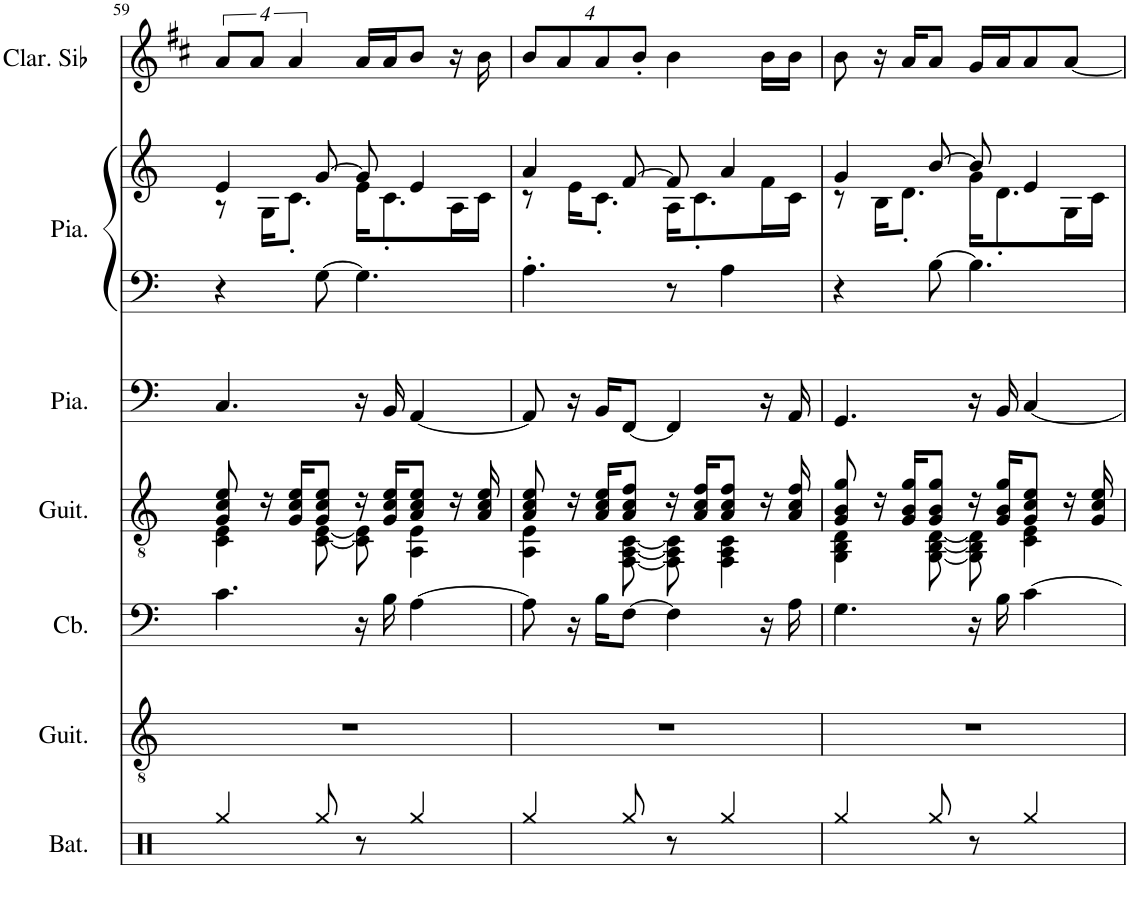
**kern	**kern	**kern	**kern	**kern	**kern	**kern	**kern
*part7	*part6	*part5	*part4	*part3	*part2	*part2	*part1
*staff8	*staff7	*staff6	*staff5	*staff4	*staff3	*staff2	*staff1
*I"Batterie	*I"Guitare acoustique	*I"Contrebasse	*I"Guitare classique	*I"Piano	*I"Piano	*	*I"Clarinette en Sib
*I'Bat.	*I'Guit.	*I'Cb.	*I'Guit.	*I'Pia.	*I'Pia.	*	*I'Clar. Sib
!!LO:PB:g=z
*clefX	*clefGv2	*clefF4	*clefGv2	*clefF4	*clefF4	*clefG2	*clefG2
*	*	*Trd7c12	*	*	*	*	*Trd1c2
*k[]	*k[]	*k[]	*k[]	*k[]	*k[]	*k[]	*k[f#c#]
*M6/8	*M6/8	*M6/8	*M6/8	*M6/8	*M6/8	*M6/8	*M6/8
=59	=59	=59	=59	=59	=59	=59	=59
*	*	*	*^	*	*	*^	*
4Rgg/	2.r	4.c\	8G/ 8c/ 8e/	4C\ 4E\	4.C/	4r	4e/	8r	32%3a/L
.	.	.	.	.	.	.	.	.	32%3a/J
.	.	.	16r	.	.	.	.	16G\KL	.
.	.	.	16G/ 16c/ 16e/KL	.	.	.	.	8.c'\J	16%3a/
8Rgg/	.	.	8G/ 8c/ 8e/J	[8C\ [8E\	.	[8G\	[8g/	.	.
8r	.	16r	16r	8C\] 8E\]	16r	4.G\]	8g/]	16e\KL	16a/LL
.	.	16B\	16G/ 16c/ 16e/KL	.	16BB/	.	.	8.c'\	16a/J
4Rgg/	.	[4A\	8A/ 8c/ 8e/J	4AA\ 4E\	[4AA/	.	4e/	.	8b/J
.	.	.	16r	.	.	.	.	16A\L	16r
.	.	.	16A/ 16c/ 16e/	.	.	.	.	16c\JJ	16b\
=60	=60	=60	=60	=60	=60	=60	=60	=60	=60
*	*	*	*	*	*	*	*	*	*Xbrackettup
4Rgg/	2.r	8A\]	8A/ 8c/ 8e/	4AA\ 4E\	8AA/]	4.A'\	4a/	8r	32%3b/L
.	.	.	.	.	.	.	.	.	32%3a/
.	.	16r	16r	.	16r	.	.	16e\KL	.
.	.	16B\KL	16A/ 16c/ 16e/KL	.	16BB/KL	.	.	8.c'\J	32%3a/
8Rgg/	.	[8F\J	8A/ 8c/ 8f/J	[8FF\ [8AA\ [8C\	[8FF/J	.	[8f/	.	.
.	.	.	.	.	.	.	.	.	32%3b'/J
8r	.	4F\]	16r	8FF\] 8AA\] 8C\]	4FF/]	8r	8f/]	16A\KL	4b\
.	.	.	16A/ 16c/ 16f/KL	.	.	.	.	8.c'\	.
4Rgg/	.	.	8A/ 8c/ 8f/J	4FF\ 4AA\ 4C\	.	4A\	4a/	.	.
.	.	16r	16r	.	16r	.	.	16f\L	16b\LL
.	.	16A\	16A/ 16c/ 16f/	.	16AA/	.	.	16c\JJ	16b\JJ
=61	=61	=61	=61	=61	=61	=61	=61	=61	=61
4Rgg/	2.r	4.G\	8G/ 8B/ 8g/	4GG\ 4BB\ 4D\	4.GG/	4r	4g/	8r	8b\
.	.	.	16r	.	.	.	.	16B\KL	16r
.	.	.	16G/ 16B/ 16g/KL	.	.	.	.	8.d'\J	16a/KL
8Rgg/	.	.	8G/ 8B/ 8g/J	[8GG\ [8BB\ [8D\	.	[8B\	[8b/	.	8a/J
8r	.	16r	16r	8GG\] 8BB\] 8D\]	16r	4.B\]	8b/]	16g\KL	16g/LL
.	.	16B\	16G/ 16B/ 16g/KL	.	16BB/	.	.	8.d'\	16a/J
4Rgg/	.	[4c\	8G/ 8c/ 8e/J	4C\ 4E\	[4C/	.	4e/	.	8a/
.	.	.	16r	.	.	.	.	16G\L	[8a/J
.	.	.	16G/ 16c/ 16e/	.	.	.	.	16c\JJ	.
*	*	*	*v	*v	*	*	*v	*v	*
=	=	=	=	=	=	=	=
*-	*-	*-	*-	*-	*-	*-	*-
